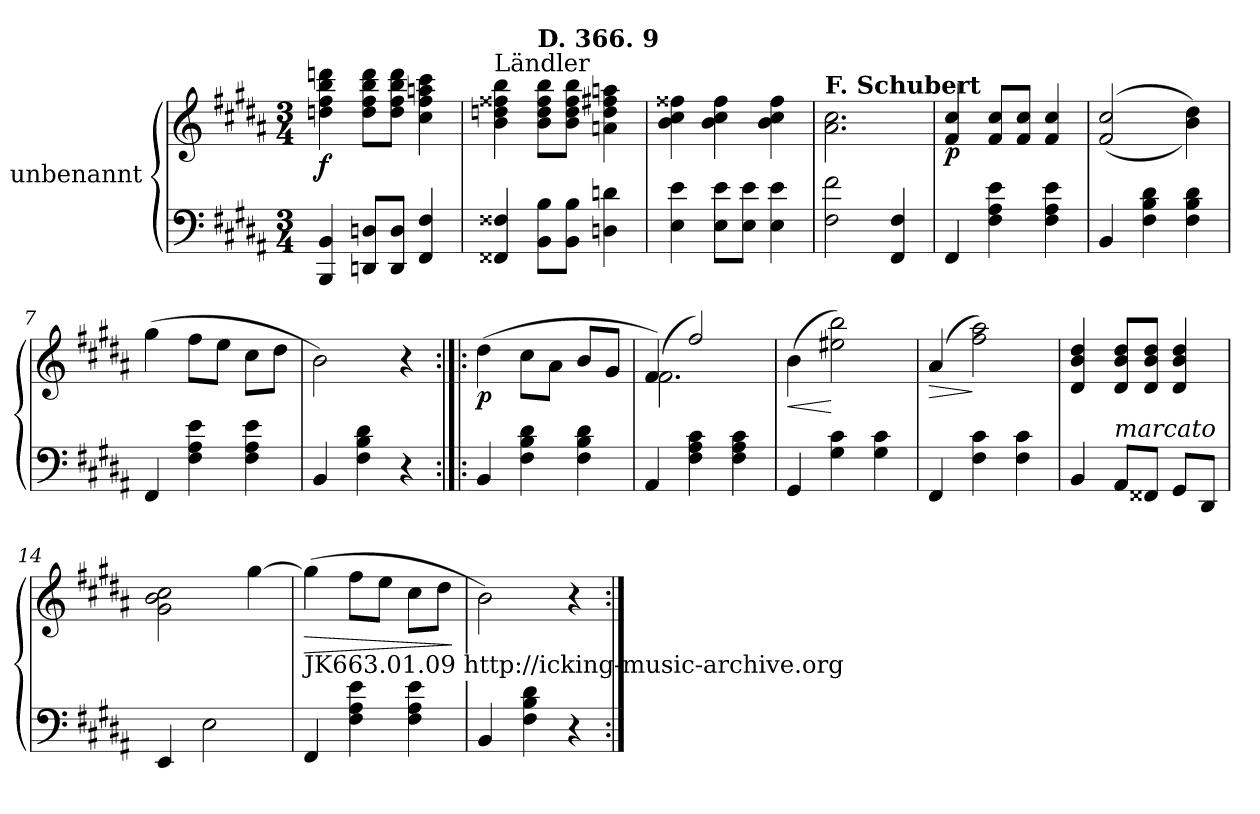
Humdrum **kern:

**kern	**kern	**dynam
*part1	*part1	*part1
*staff2	*staff1	*staff1/2
*I"unbenannt	*	*
*clefF4	*clefG2	*
*k[f#c#g#d#a#]	*k[f#c#g#d#a#]	*
*M3/4	*M3/4	*
=1	=1	=1
!	!	!LO:DY:b
4BBB/ 4BB/	4ddn\ 4ff#\ 4bb\ 4dddn\	f
8DDn/ 8Dn/L	8dd\ 8ff#\ 8bb\ 8ddd\L	.
8DD/ 8D/J	8dd\ 8ff#\ 8bb\ 8ddd\J	.
4FF#/ 4F#/	4cc#\ 4ff#\ 4aan\ 4ccc#\	.
=2	=2	=2
!	!LO:TX:a:t=Ländler	!
4FF##X/ 4F##X/	4b\ 4ddn\ 4ff##X\ 4bb\	.
!	!LO:TX:a:B:t=D. 366. 9	!
8BB\ 8B\L	8b\ 8dd\ 8ff##\ 8bb\L	.
8BB\ 8B\J	8b\ 8dd\ 8ff##\ 8bb\J	.
4Dn\ 4dn\	4an\ 4dd\ 4ff#X\ 4aan\	.
=3	=3	=3
4E\ 4e\	4b\ 4cc#\ 4ff##X\	.
8E\ 8e\L	4b\ 4cc#\ 4ff##\	.
8E\ 8e\J	.	.
4E\ 4e\	4b\ 4cc#\ 4ff##\	.
=4	=4	=4
!	!LO:TX:a:B:t=F. Schubert	!
2F#\ 2f#\	2.a#\ 2.cc#\	.
4FF#/ 4F#/	.	.
!!LO:LB:g=z
=5	=5	=5
!	!	!LO:DY:b
4FF#/	4f#/ 4cc#/	p
4F#\ 4A#\ 4e\	8f#/ 8cc#/L	.
.	8f#/ 8cc#/J	.
4F#\ 4A#\ 4e\	4f#/ 4cc#/	.
=6	=6	=6
4BB/	((2f#/ 2cc#/	.
4F#\ 4B\ 4d#\	.	.
4F#\ 4B\ 4d#\	4b\ 4dd#\))	.
=7	=7	=7
4FF#/	(4gg#\	.
4F#\ 4A#\ 4e\	8ff#\L	.
.	8ee\J	.
4F#\ 4A#\ 4e\	8cc#\L	.
.	8dd#\J	.
=8	=8	=8
4BB/	2b\)	.
4F#\ 4B\ 4d#\	.	.
4r	4r	.
!!LO:LB:g=z
=9:|!|:	=9:|!|:	=9:|!|:
!	!	!LO:DY:b
4BB/	(4dd#\	p
4F#\ 4B\ 4d#\	8cc#\L	.
.	8a#\J	.
4F#\ 4B\ 4d#\	8b/L	.
.	8g#/J	.
=10	=10	=10
*	*^	*
4AA#/	(4f#/)	2.f#\	.
4F#\ 4A#\ 4c#\	2ff#/)	.	.
4F#\ 4A#\ 4c#\	.	.	.
*	*v	*v	*
=11	=11	=11
!	!	!LO:HP:b
4GG#/	(4b\	<
4G#\ 4c#\	2ee#X\ 2bb\)	[
4G#\ 4c#\	.	.
=12	=12	=12
!	!	!LO:HP:b
4FF#/	(4a#/	>
4F#\ 4c#\	2ff#\ 2aa#\)	]
4F#\ 4c#\	.	.
!!LO:LB:g=z
=13	=13	=13
4BB/	4d#/ 4b/ 4dd#/	.
!LO:TX:a:i:t=marcato	!	!
8AA#/L	8d#/ 8b/ 8dd#/L	.
8FF##X/J	8d#/ 8b/ 8dd#/J	.
8GG#/L	4d#/ 4b/ 4dd#/	.
8DD#/J	.	.
=14	=14	=14
4EE/	2g#\ 2b\ 2cc#\	.
2E\	.	.
.	[4gg#\	.
=15	=15	=15
!LO:TX:a:t=JK663.01.09 http&colon;//icking-music-archive.org	!	!
!	!	!LO:HP:b
4FF#/	(4gg#\]	>
4F#\ 4A#\ 4e\	8ff#\L	.
.	8ee\J	.
4F#\ 4A#\ 4e\	8cc#\L	.
.	8dd#\J	.
.	.	]
=16	=16	=16
4BB/	2b\)	.
4F#\ 4B\ 4d#\	.	.
4r	4r	.
=:|!	=:|!	=:|!
*-	*-	*-
